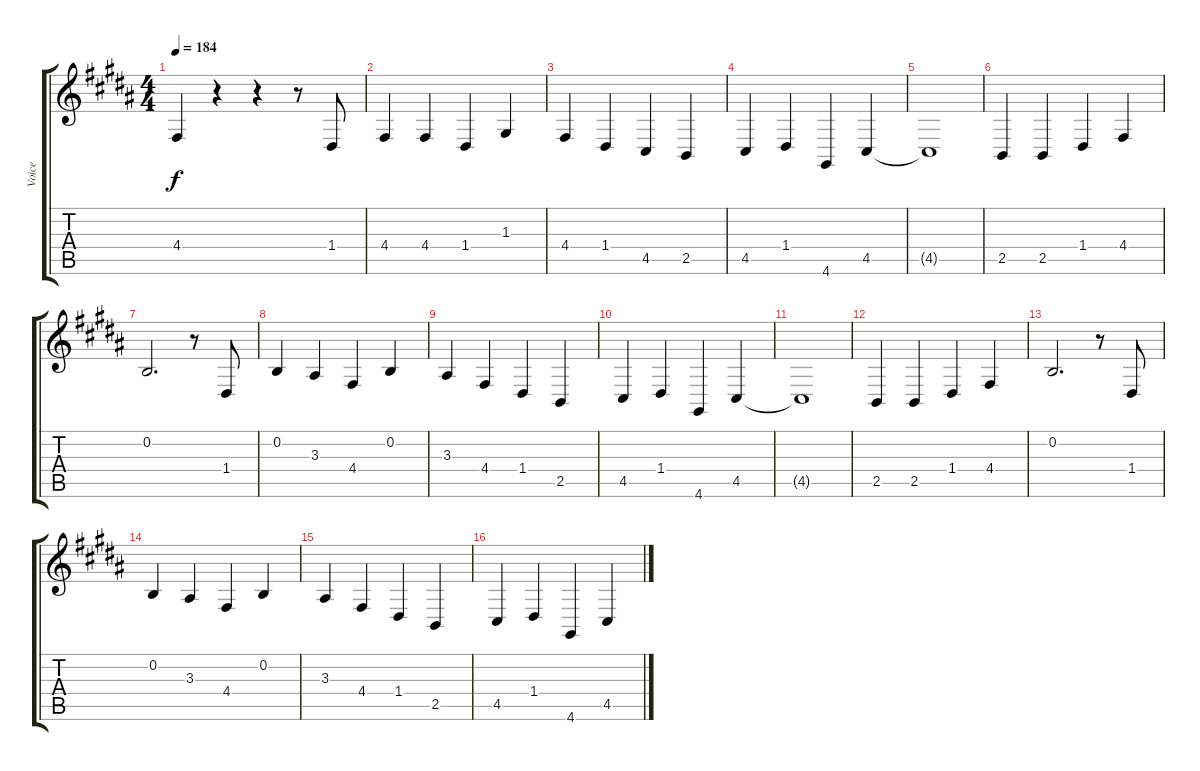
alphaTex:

\track ("Voice" "Voice") {instrument baritonesax}
\staff {score tabs}
\tuning (E4 B3 G3 D3 A2 E2) {hide}
\ts (4 4)
\tempo 184
\clef g2
\ks b
4.4{t}.4{dy f} r.4 r.4 r.8 1.4.8 |
4.4.4 4.4.4 1.4.4 1.3.4 |
4.4.4 1.4.4 4.5.4 2.5.4 |
4.5.4 1.4.4 4.6.4 4.5.4 |
4.5{t}.1 |
2.5.4 2.5.4 1.4.4 4.4.4 |
0.2.2{d} r.8 1.4.8 |
0.2.4 3.3.4 4.4.4 0.2.4 |
3.3.4 4.4.4 1.4.4 2.5.4 |
4.5.4 1.4.4 4.6.4 4.5.4 |
4.5{t}.1 |
2.5.4 2.5.4 1.4.4 4.4.4 |
0.2.2{d} r.8 1.4.8 |
0.2.4 3.3.4 4.4.4 0.2.4 |
3.3.4 4.4.4 1.4.4 2.5.4 |
4.5.4 1.4.4 4.6.4 4.5.4
